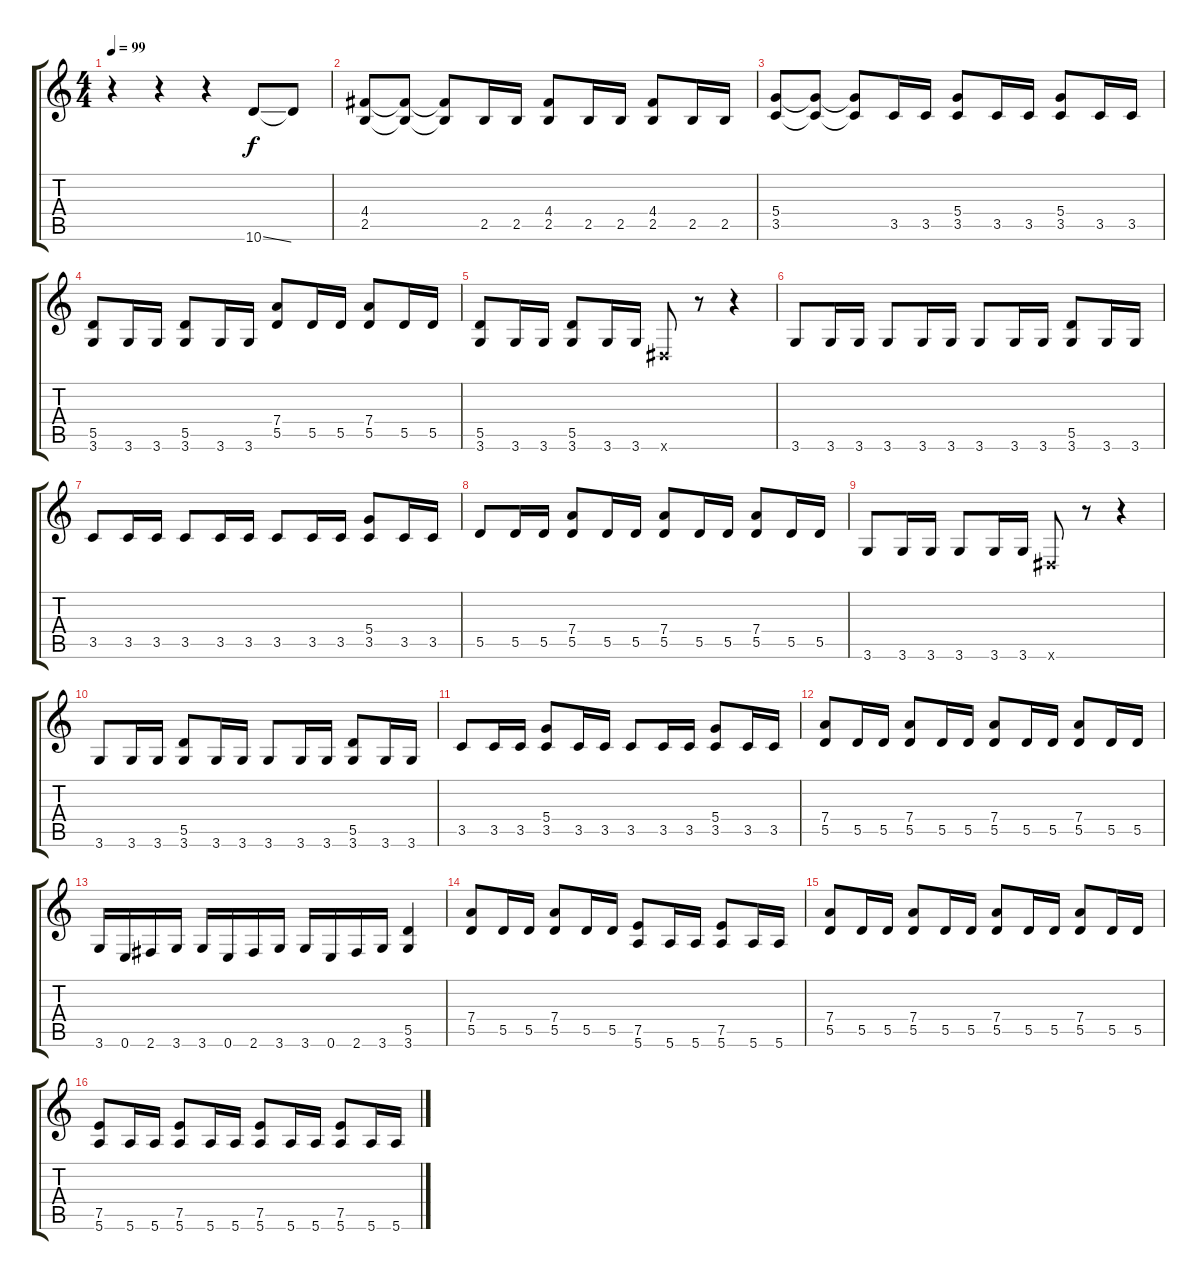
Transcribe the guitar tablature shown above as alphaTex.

\track "" {instrument distortionguitar}
\staff {score tabs}
\tuning (E4 B3 G3 D3 A2 E2) {hide}
\ts (4 4)
\tempo 99
\clef g2
\ks c
r.4{dy f instrument distortionguitar} r.4 r.4 10.6{ss}.8 10.6{t}.8 |
(4.4 2.5).8 (4.4{t} 2.5{t}).8 (4.4{t} 2.5{t}).8 2.5.16 2.5.16 (4.4 2.5).8 2.5.16 2.5.16 (4.4 2.5).8 2.5.16 2.5.16 |
(5.4 3.5).8 (5.4{t} 3.5{t}).8 (5.4{t} 3.5{t}).8 3.5.16 3.5.16 (5.4 3.5).8 3.5.16 3.5.16 (5.4 3.5).8 3.5.16 3.5.16 |
(5.5 3.6).8 3.6.16 3.6.16 (5.5 3.6).8 3.6.16 3.6.16 (7.4 5.5).8 5.5.16 5.5.16 (7.4 5.5).8 5.5.16 5.5.16 |
(5.5 3.6).8 3.6.16 3.6.16 (5.5 3.6).8 3.6.16 3.6.16 -1.6{x}.8 r.8 r.4 |
3.6.8 3.6.16 3.6.16 3.6.8 3.6.16 3.6.16 3.6.8 3.6.16 3.6.16 (5.5 3.6).8 3.6.16 3.6.16 |
3.5.8 3.5.16 3.5.16 3.5.8 3.5.16 3.5.16 3.5.8 3.5.16 3.5.16 (5.4 3.5).8 3.5.16 3.5.16 |
5.5.8 5.5.16 5.5.16 (7.4 5.5).8 5.5.16 5.5.16 (7.4 5.5).8 5.5.16 5.5.16 (7.4 5.5).8 5.5.16 5.5.16 |
3.6.8 3.6.16 3.6.16 3.6.8 3.6.16 3.6.16 -1.6{x}.8 r.8 r.4 |
3.6.8 3.6.16 3.6.16 (5.5 3.6).8 3.6.16 3.6.16 3.6.8 3.6.16 3.6.16 (5.5 3.6).8 3.6.16 3.6.16 |
3.5.8 3.5.16 3.5.16 (5.4 3.5).8 3.5.16 3.5.16 3.5.8 3.5.16 3.5.16 (5.4 3.5).8 3.5.16 3.5.16 |
(7.4 5.5).8 5.5.16 5.5.16 (7.4 5.5).8 5.5.16 5.5.16 (7.4 5.5).8 5.5.16 5.5.16 (7.4 5.5).8 5.5.16 5.5.16 |
3.6.16 0.6.16 2.6.16 3.6.16 3.6.16 0.6.16 2.6.16 3.6.16 3.6.16 0.6.16 2.6.16 3.6.16 (5.5 3.6).4 |
(7.4 5.5).8 5.5.16 5.5.16 (7.4 5.5).8 5.5.16 5.5.16 (7.5 5.6).8 5.6.16 5.6.16 (7.5 5.6).8 5.6.16 5.6.16 |
(7.4 5.5).8 5.5.16 5.5.16 (7.4 5.5).8 5.5.16 5.5.16 (7.4 5.5).8 5.5.16 5.5.16 (7.4 5.5).8 5.5.16 5.5.16 |
(7.5 5.6).8 5.6.16 5.6.16 (7.5 5.6).8 5.6.16 5.6.16 (7.5 5.6).8 5.6.16 5.6.16 (7.5 5.6).8 5.6.16 5.6.16
